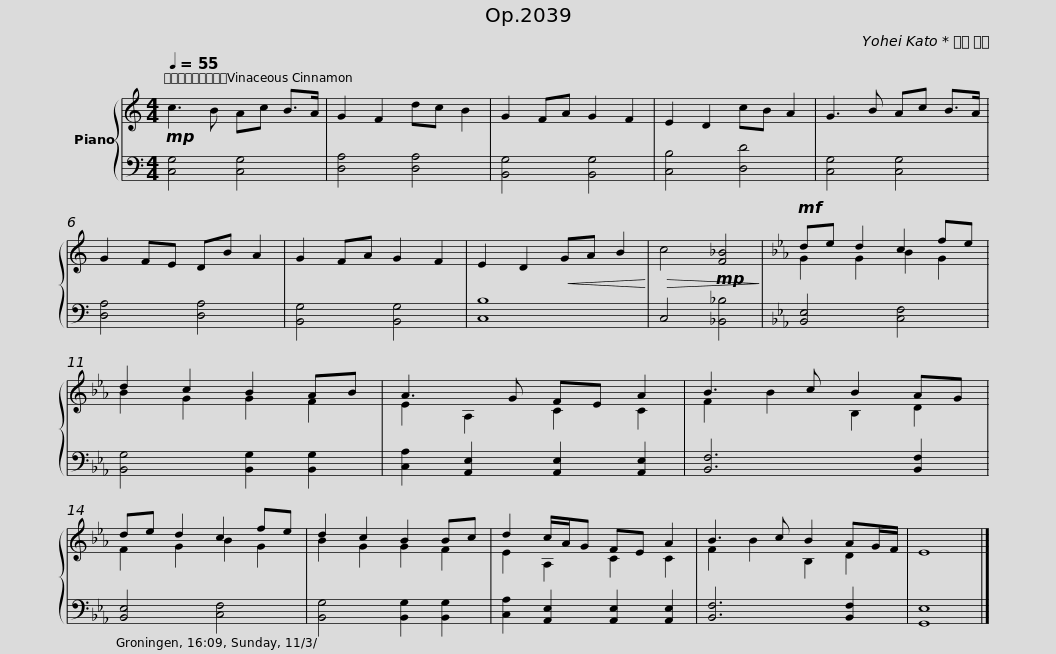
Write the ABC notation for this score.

X:1
%%score { ( 1 3 ) | 2 }
L:1/8
Q:1/4=55
M:4/4
I:linebreak $
K:C
V:1 treble
V:3 treble
V:2 bass
V:1
!mp! c3 B Ac B>A | G2 F2 dc B2 | G2 FA G2 F2 | E2 D2 cB A2 | G3 B Ac B>A | %5
 G2 FE DB A2 | G2 FA G2 F2 |$ E2 D2!<(! GA B2!<)! |!>(! c4!mp! [F_B]4!>)! |[K:Eb]!mf! de d2 c2 fe | %10
 d2 c2 B2 AB | A3 G FE A2 | B3 c B2 AG |$ de d2 c2 fe | d2 c2 B2 Bc | %15
 d2 c/A/G FE A2 | B3 c B2 AG/F/ | E8 |] %18
V:2
 [C,G,]4 [C,G,]4 | [D,A,]4 [D,A,]4 | [B,,G,]4 [B,,G,]4 | [C,B,]4 [D,D]4 | [C,G,]4 [C,G,]4 | %5
 [D,A,]4 [D,A,]4 | [B,,G,]4 [B,,G,]4 |$ [C,B,]8 | C,4 [_B,,_B,]4 |[K:Eb] [B,,E,]4 [C,F,]4 | %10
 [B,,G,]4 [B,,G,]2 [B,,G,]2 | [C,A,]2 [A,,E,]2 [A,,E,]2 [A,,E,]2 | [B,,F,]6 [B,,F,]2 |$ [B,,E,]4 [C,F,]4 | [B,,G,]4 [B,,G,]2 [B,,G,]2 | %15
 [C,A,]2 [A,,E,]2 [A,,E,]2 [A,,E,]2 | [B,,F,]6 [B,,F,]2 | [G,,E,]8 |] %18
V:3
 x8 | x8 | x8 | x8 | x8 | %5
 x8 | x8 |$ x8 | x8 |[K:Eb] G2 G2 B2 G2 | %10
 B2 G2 G2 F2 | E2 A,2 C2 C2 | F2 B2 B,2 D2 |$ F2 G2 B2 G2 | B2 G2 G2 F2 | %15
 E2 A,2 C2 C2 | F2 B2 B,2 D2 | x8 |] %18
